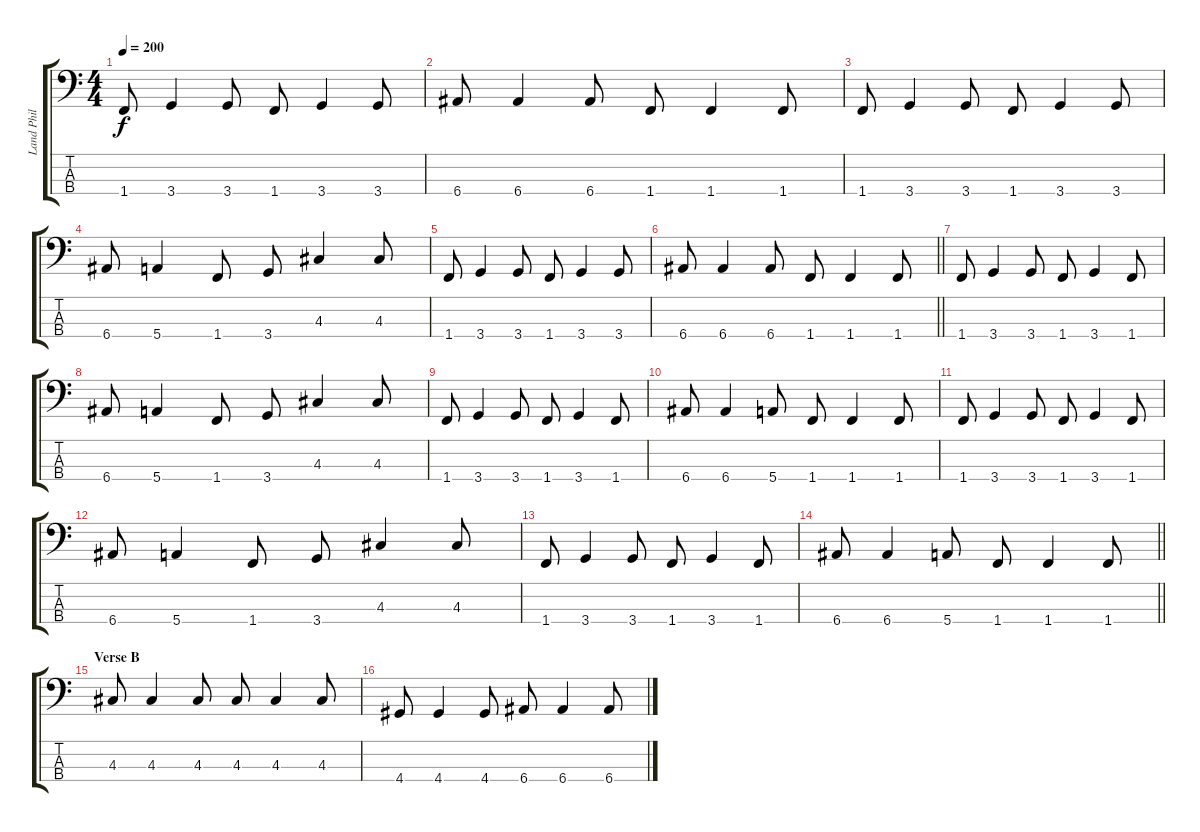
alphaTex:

\track ("Land Phil" "Land Phil") {instrument electricbasspick}
\staff {score tabs}
\tuning (G2 D2 A1 E1) {hide}
\ts (4 4)
\tempo 200
\clef f4
\ks c
1.4.8{dy f} 3.4.4 3.4.8 1.4.8 3.4.4 3.4.8 |
6.4.8 6.4.4 6.4.8 1.4.8 1.4.4 1.4.8 |
1.4.8 3.4.4 3.4.8 1.4.8 3.4.4 3.4.8 |
6.4.8 5.4.4 1.4.8 3.4.8 4.3.4 4.3.8 |
1.4.8 3.4.4 3.4.8 1.4.8 3.4.4 3.4.8 |
\barLineRight lightlight
6.4.8 6.4.4 6.4.8 1.4.8 1.4.4 1.4.8 |
1.4.8 3.4.4 3.4.8 1.4.8 3.4.4 1.4.8 |
6.4.8 5.4.4 1.4.8 3.4.8 4.3.4 4.3.8 |
1.4.8 3.4.4 3.4.8 1.4.8 3.4.4 1.4.8 |
6.4.8 6.4.4 5.4.8 1.4.8 1.4.4 1.4.8 |
1.4.8 3.4.4 3.4.8 1.4.8 3.4.4 1.4.8 |
6.4.8 5.4.4 1.4.8 3.4.8 4.3.4 4.3.8 |
1.4.8 3.4.4 3.4.8 1.4.8 3.4.4 1.4.8 |
\barLineRight lightlight
6.4.8 6.4.4 5.4.8 1.4.8 1.4.4 1.4.8 |
\section ("" "Verse B")
4.3.8 4.3.4 4.3.8 4.3.8 4.3.4 4.3.8 |
4.4.8 4.4.4 4.4.8 6.4.8 6.4.4 6.4.8
